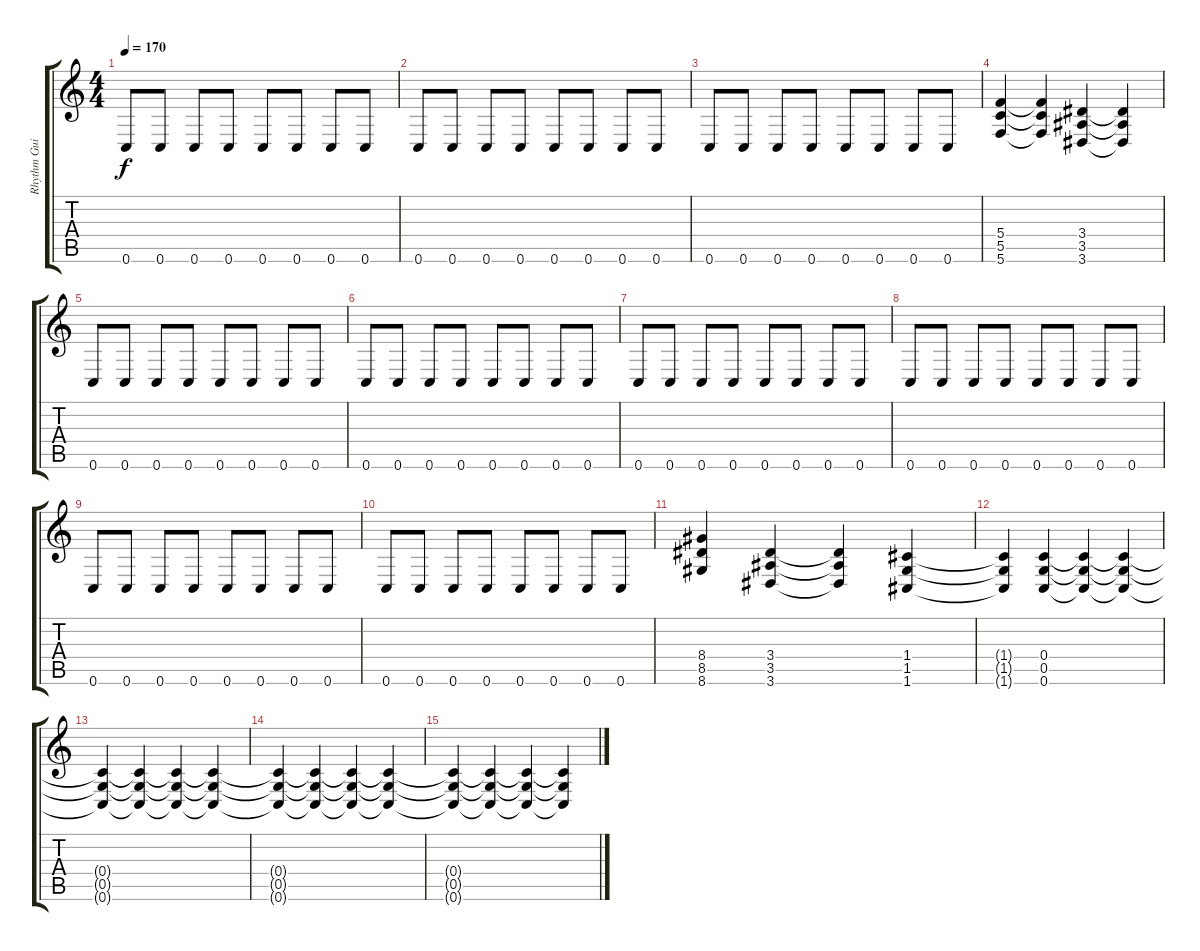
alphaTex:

\track ("Rhythm Guitar" "Rhythm Gui") {instrument distortionguitar}
\staff {score tabs}
\tuning (D4 A3 F3 C3 G2 C2) {hide}
\ts (4 4)
\tempo 170
\clef g2
\ks c
0.6.8{dy f} 0.6.8 0.6.8 0.6.8 0.6.8 0.6.8 0.6.8 0.6.8 |
0.6.8 0.6.8 0.6.8 0.6.8 0.6.8 0.6.8 0.6.8 0.6.8 |
0.6.8 0.6.8 0.6.8 0.6.8 0.6.8 0.6.8 0.6.8 0.6.8 |
(5.4 5.5 5.6).4 (5.4{t} 5.5{t} 5.6{t}).4 (3.4 3.5 3.6).4 (3.4{t} 3.5{t} 3.6{t}).4 |
0.6.8 0.6.8 0.6.8 0.6.8 0.6.8 0.6.8 0.6.8 0.6.8 |
0.6.8 0.6.8 0.6.8 0.6.8 0.6.8 0.6.8 0.6.8 0.6.8 |
0.6.8 0.6.8 0.6.8 0.6.8 0.6.8 0.6.8 0.6.8 0.6.8 |
0.6.8 0.6.8 0.6.8 0.6.8 0.6.8 0.6.8 0.6.8 0.6.8 |
0.6.8 0.6.8 0.6.8 0.6.8 0.6.8 0.6.8 0.6.8 0.6.8 |
0.6.8 0.6.8 0.6.8 0.6.8 0.6.8 0.6.8 0.6.8 0.6.8 |
(8.4 8.5 8.6).4 (3.4 3.5 3.6).4 (3.4{t} 3.5{t} 3.6{t}).4 (1.4 1.5 1.6).4 |
(1.4{t} 1.5{t} 1.6{t}).4 (0.4 0.5 0.6).4 (0.4{t} 0.5{t} 0.6{t}).4 (0.4{t} 0.5{t} 0.6{t}).4 |
(0.4{t} 0.5{t} 0.6{t}).4 (0.4{t} 0.5{t} 0.6{t}).4 (0.4{t} 0.5{t} 0.6{t}).4 (0.4{t} 0.5{t} 0.6{t}).4 |
(0.4{t} 0.5{t} 0.6{t}).4 (0.4{t} 0.5{t} 0.6{t}).4 (0.4{t} 0.5{t} 0.6{t}).4 (0.4{t} 0.5{t} 0.6{t}).4 |
(0.4{t} 0.5{t} 0.6{t}).4 (0.4{t} 0.5{t} 0.6{t}).4 (0.4{t} 0.5{t} 0.6{t}).4 (0.4{t} 0.5{t} 0.6{t}).4
